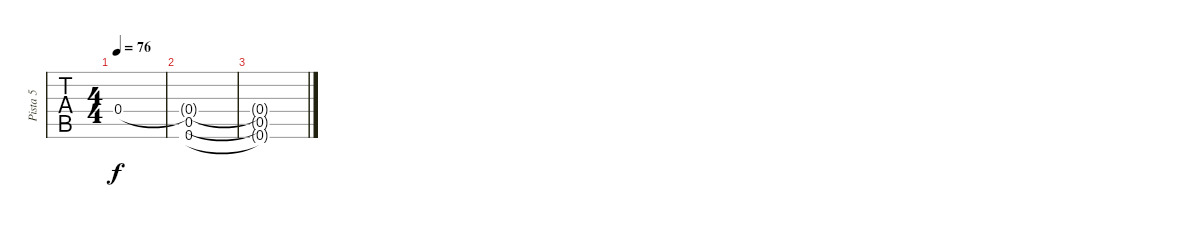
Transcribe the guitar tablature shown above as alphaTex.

\track ("Pista 5" "Pista 5") {instrument overdrivenguitar}
\staff {tabs}
\tuning (D4 A3 F3 C3 G2 C2) {hide}
\ts (4 4)
\tempo 76
\clef g2
\ks c
0.4{t}.1{dy f} |
(0.4{t} 0.5{t} 0.6{t}).1 |
(0.4{t} 0.5{t} 0.6{t}).1
